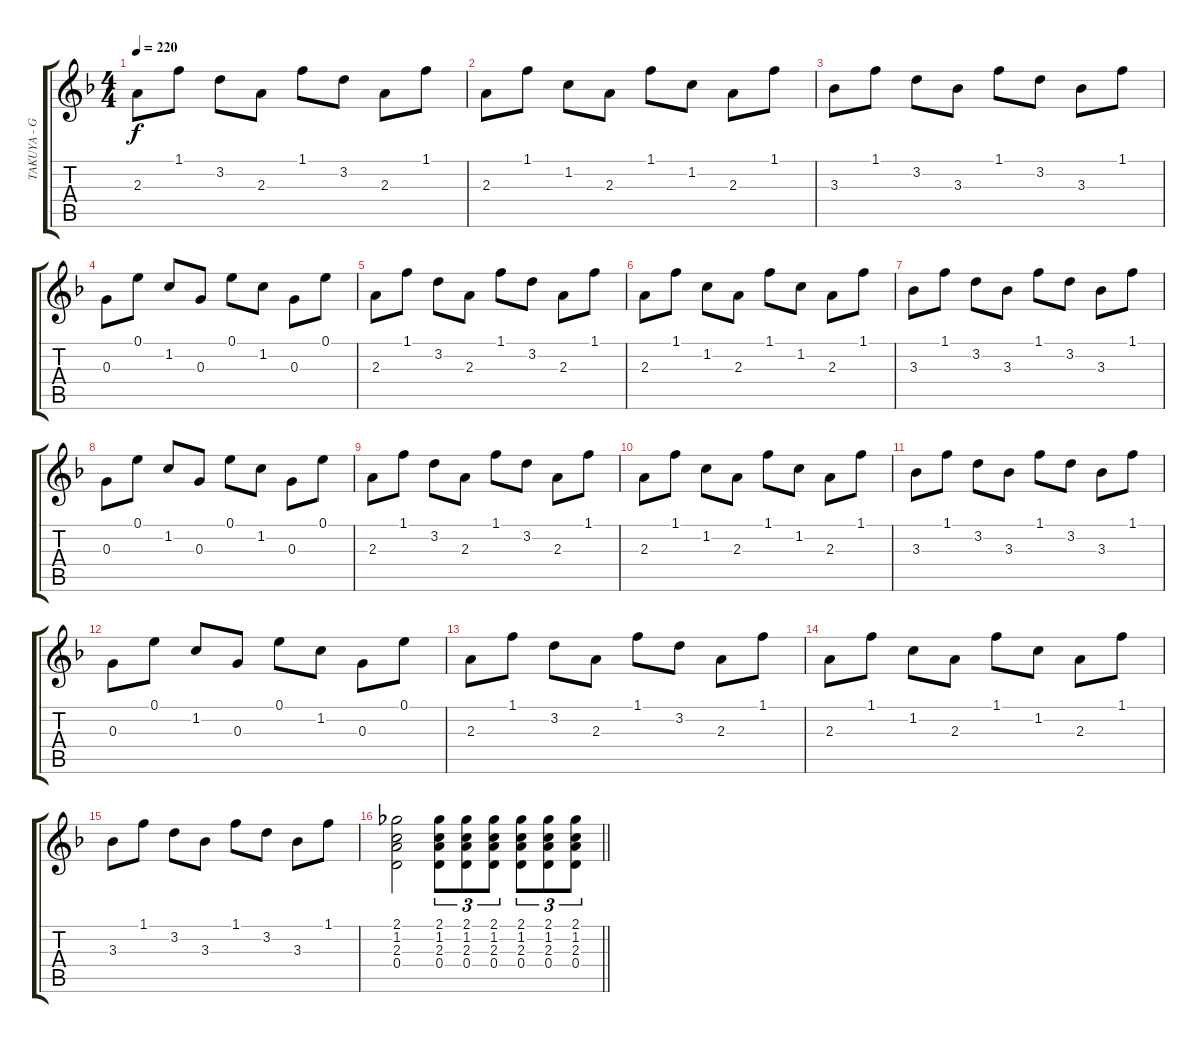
\track ("TAKUYA - Guitar 2" "TAKUYA - G") {instrument acousticguitarsteel}
\staff {score tabs}
\tuning (E4 B3 G3 D3 A2 E2) {hide}
\ts (4 4)
\tempo 220
\clef g2
\ks f
2.3.8{dy f volume 11} 1.1.8 3.2.8 2.3.8 1.1.8 3.2.8 2.3.8 1.1.8 |
2.3.8 1.1.8 1.2.8 2.3.8 1.1.8 1.2.8 2.3.8 1.1.8 |
3.3.8 1.1.8 3.2.8 3.3.8 1.1.8 3.2.8 3.3.8 1.1.8 |
0.3.8 0.1.8 1.2.8 0.3.8 0.1.8 1.2.8 0.3.8 0.1.8 |
2.3.8 1.1.8 3.2.8 2.3.8 1.1.8 3.2.8 2.3.8 1.1.8 |
2.3.8 1.1.8 1.2.8 2.3.8 1.1.8 1.2.8 2.3.8 1.1.8 |
3.3.8 1.1.8 3.2.8 3.3.8 1.1.8 3.2.8 3.3.8 1.1.8 |
0.3.8 0.1.8 1.2.8 0.3.8 0.1.8 1.2.8 0.3.8 0.1.8 |
2.3.8 1.1.8 3.2.8 2.3.8 1.1.8 3.2.8 2.3.8 1.1.8 |
2.3.8 1.1.8 1.2.8 2.3.8 1.1.8 1.2.8 2.3.8 1.1.8 |
3.3.8 1.1.8 3.2.8 3.3.8 1.1.8 3.2.8 3.3.8 1.1.8 |
0.3.8 0.1.8 1.2.8 0.3.8 0.1.8 1.2.8 0.3.8 0.1.8 |
2.3.8 1.1.8 3.2.8 2.3.8 1.1.8 3.2.8 2.3.8 1.1.8 |
2.3.8 1.1.8 1.2.8 2.3.8 1.1.8 1.2.8 2.3.8 1.1.8 |
3.3.8 1.1.8 3.2.8 3.3.8 1.1.8 3.2.8 3.3.8 1.1.8 |
\barLineRight lightlight
(2.1 1.2 2.3 0.4).2{volume 16} (2.1 1.2 2.3 0.4).8{tu (3 2)} (2.1 1.2 2.3 0.4).8{tu (3 2)} (2.1 1.2 2.3 0.4).8{tu (3 2)} (2.1 1.2 2.3 0.4).8{tu (3 2)} (2.1 1.2 2.3 0.4).8{tu (3 2)} (2.1 1.2 2.3 0.4).8{tu (3 2)}
